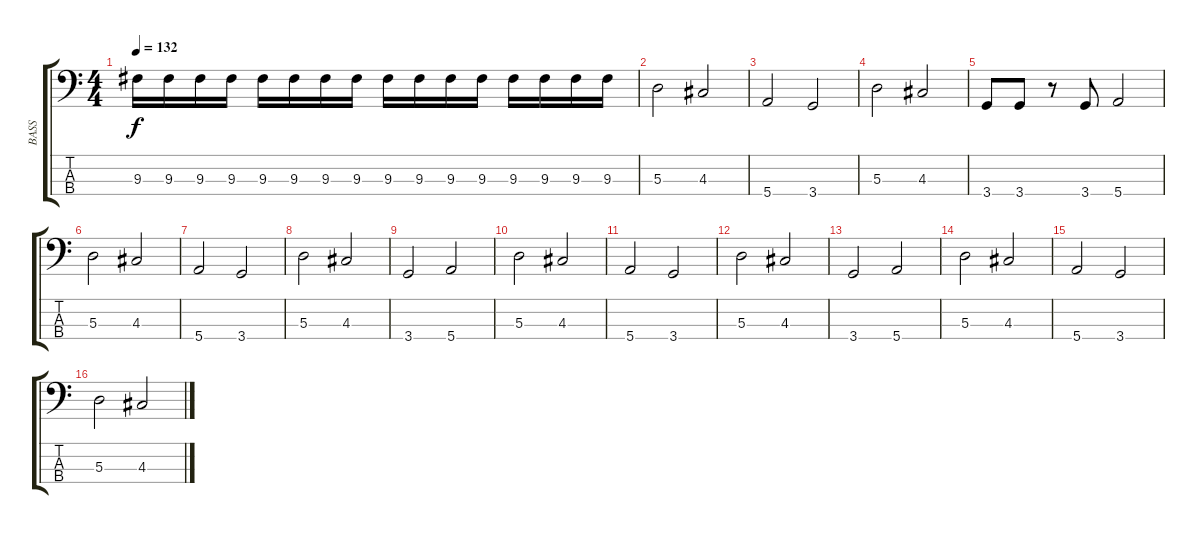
\track ("BASS" "BASS") {instrument electricbassfinger}
\staff {score tabs}
\tuning (G2 D2 A1 E1) {hide}
\ts (4 4)
\tempo 132
\clef f4
\ks c
9.3.16{dy f} 9.3.16 9.3.16 9.3.16 9.3.16 9.3.16 9.3.16 9.3.16 9.3.16 9.3.16 9.3.16 9.3.16 9.3.16 9.3.16 9.3.16 9.3.16 |
5.3.2 4.3.2 |
5.4.2 3.4.2 |
5.3.2 4.3.2 |
3.4.8 3.4.8 r.8 3.4.8 5.4.2 |
5.3.2 4.3.2 |
5.4.2 3.4.2 |
5.3.2 4.3.2 |
3.4.2 5.4.2 |
5.3.2 4.3.2 |
5.4.2 3.4.2 |
5.3.2 4.3.2 |
3.4.2 5.4.2 |
5.3.2 4.3.2 |
5.4.2 3.4.2 |
5.3.2 4.3.2
